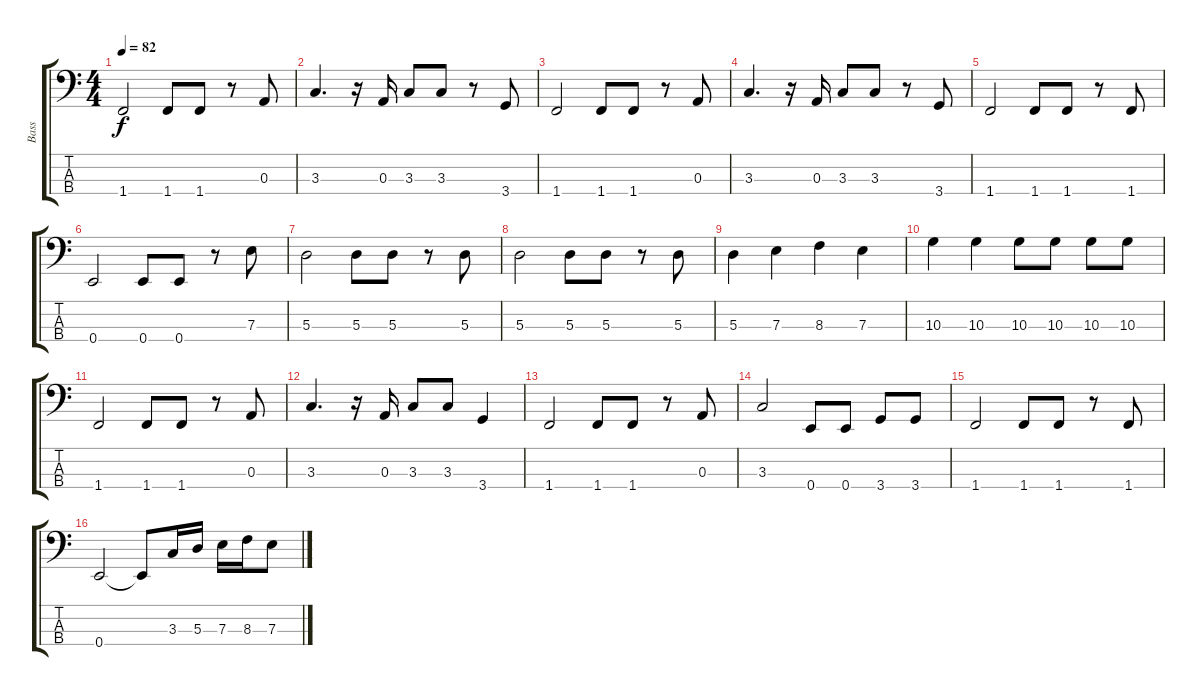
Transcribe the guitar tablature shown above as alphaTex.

\track ("Bass" "Bass") {instrument electricbassfinger}
\staff {score tabs}
\tuning (G2 D2 A1 E1) {hide}
\ts (4 4)
\tempo 82
\clef f4
\ks c
1.4.2{dy f} 1.4.8 1.4.8 r.8 0.3.8 |
3.3.4{d} r.16 0.3.16 3.3.8 3.3.8 r.8 3.4.8 |
1.4.2 1.4.8 1.4.8 r.8 0.3.8 |
3.3.4{d} r.16 0.3.16 3.3.8 3.3.8 r.8 3.4.8 |
1.4.2 1.4.8 1.4.8 r.8 1.4.8 |
0.4.2 0.4.8 0.4.8 r.8 7.3.8 |
5.3.2 5.3.8 5.3.8 r.8 5.3.8 |
5.3.2 5.3.8 5.3.8 r.8 5.3.8 |
5.3.4 7.3.4 8.3.4 7.3.4 |
10.3.4 10.3.4 10.3.8 10.3.8 10.3.8 10.3.8 |
1.4.2 1.4.8 1.4.8 r.8 0.3.8 |
3.3.4{d} r.16 0.3.16 3.3.8 3.3.8 3.4.4 |
1.4.2 1.4.8 1.4.8 r.8 0.3.8 |
3.3.2 0.4.8 0.4.8 3.4.8 3.4.8 |
1.4.2 1.4.8 1.4.8 r.8 1.4.8 |
0.4.2 0.4{t}.8 3.3.16 5.3.16 7.3.16 8.3.16 7.3.8
